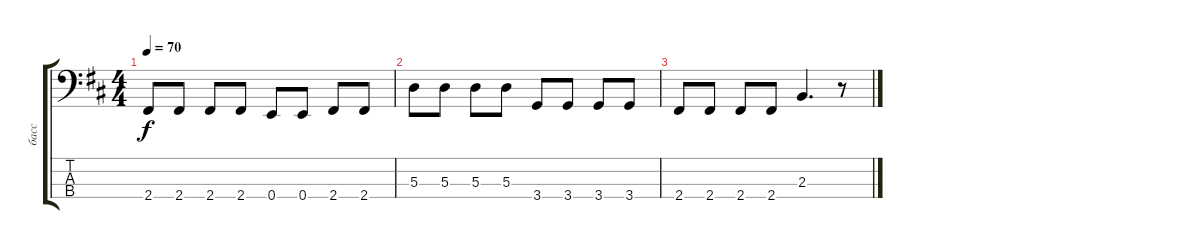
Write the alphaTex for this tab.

\track ("басс" "басс") {instrument electricbassfinger}
\staff {score tabs}
\tuning (G2 D2 A1 E1) {hide}
\ts (4 4)
\tempo 70
\clef f4
\ks d
2.4.8{dy f} 2.4.8 2.4.8 2.4.8 0.4.8 0.4.8 2.4.8 2.4.8 |
5.3.8 5.3.8 5.3.8 5.3.8 3.4.8 3.4.8 3.4.8 3.4.8 |
2.4.8 2.4.8 2.4.8 2.4.8 2.3.4{d} r.8
